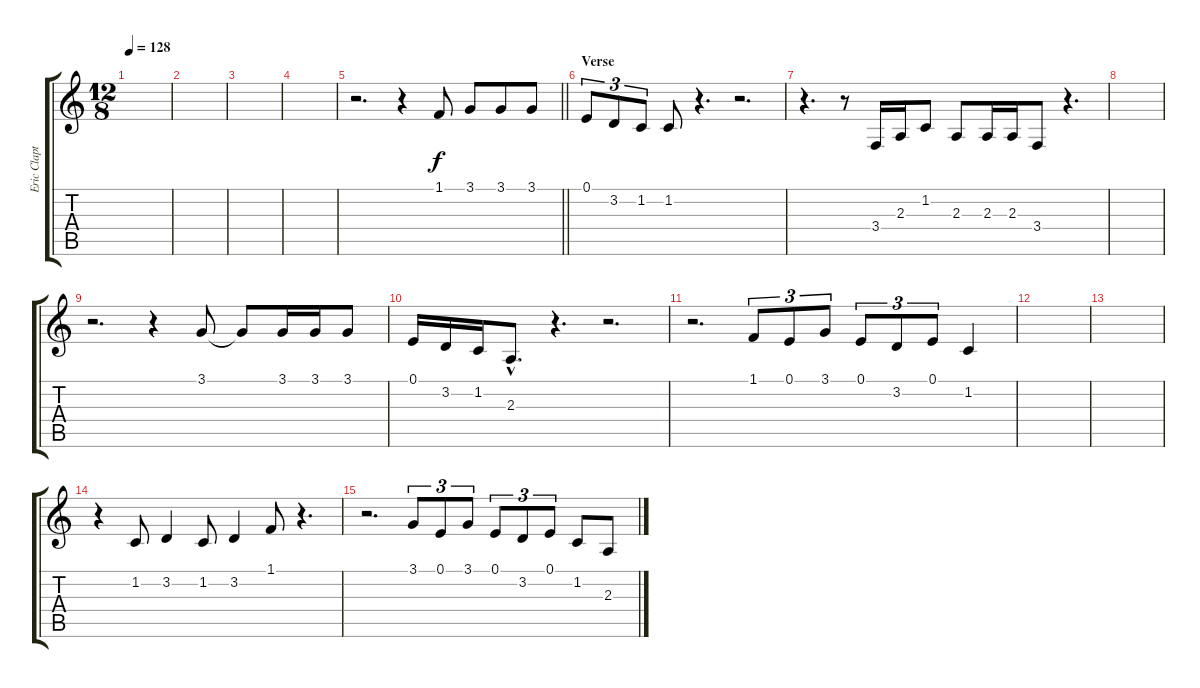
\track ("Eric Clapton Voice" "Eric Clapt") {instrument harmonica}
\staff {score tabs}
\tuning (E4 B3 G3 D3 A2 E2) {hide}
\ts (12 8)
\tempo 128
\clef g2
\ks c
|
|
|
|
\barLineRight lightlight
r.2{d} r.4 1.1.8 3.1.8 3.1.8 3.1.8 |
\section ("" "Verse")
0.1.8{tu (3 2)} 3.2.8{tu (3 2)} 1.2.8{tu (3 2)} 1.2.8 r.4{d} r.2{d} |
r.4{d} r.8 3.4.16 2.3.16 1.2.8 2.3.8 2.3.16 2.3.16 3.4.8 r.4{d} |
|
r.2{d} r.4 3.1.8 3.1{t}.8 3.1.16 3.1.16 3.1.8 |
0.1.16 3.2.16 1.2.16 2.3{hac}.8{d} r.4{d} r.2{d} |
r.2{d} 1.1.8{tu (3 2)} 0.1.8{tu (3 2)} 3.1.8{tu (3 2)} 0.1.8{tu (3 2)} 3.2.8{tu (3 2)} 0.1.8{tu (3 2)} 1.2.4 |
|
|
r.4 1.2.8 3.2.4 1.2.8 3.2.4 1.1.8 r.4{d} |
r.2{d} 3.1.8{tu (3 2)} 0.1.8{tu (3 2)} 3.1.8{tu (3 2)} 0.1.8{tu (3 2)} 3.2.8{tu (3 2)} 0.1.8{tu (3 2)} 1.2.8 2.3.8
